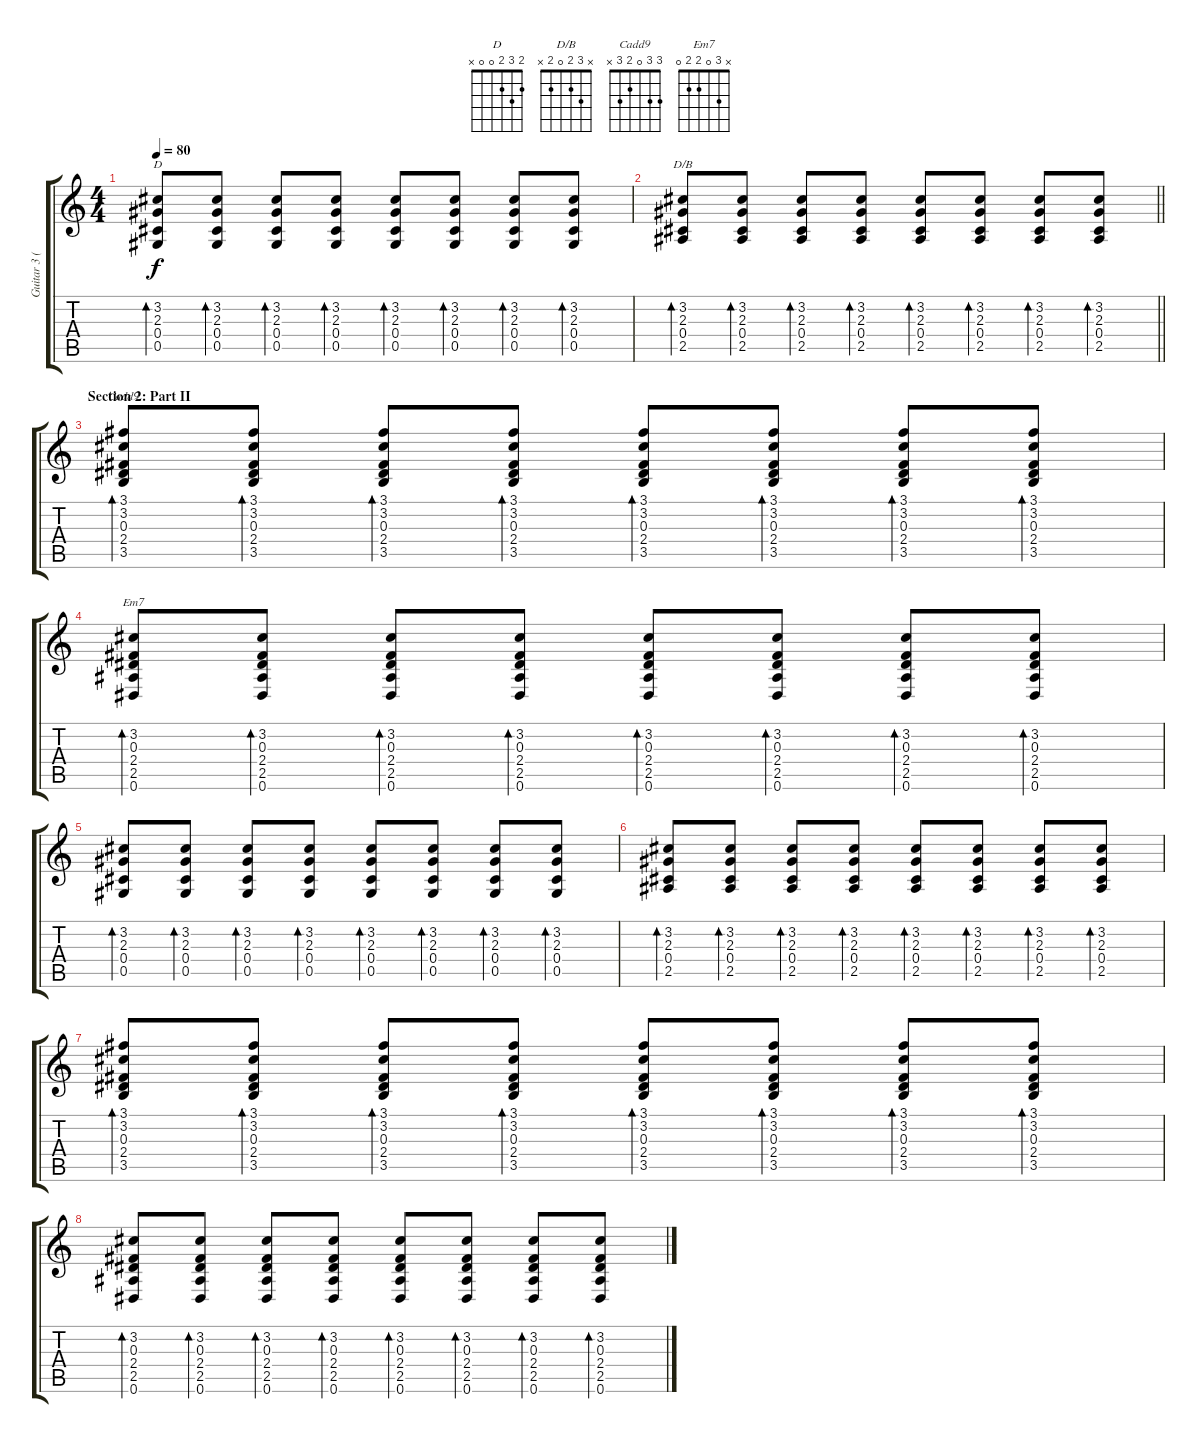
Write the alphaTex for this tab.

\track ("Guitar 3 (Acoustic)" "Guitar 3 (") {instrument acousticguitarsteel}
\staff {score tabs}
\tuning (Eb4 Bb3 Gb3 Db3 Ab2 Eb2) {hide}
\chord ("D" 2 3 2 0 0 x)
\chord ("D/B" x 3 2 0 2 x)
\chord ("Cadd9" 3 3 0 2 3 x)
\chord ("Em7" x 3 0 2 2 0)
\ts (4 4)
\tempo 80
\clef g2
\ks c
(3.2 2.3 0.4 0.5).8{bd 30 ch "D" dy f} (3.2 2.3 0.4 0.5).8{bd 30} (3.2 2.3 0.4 0.5).8{bd 30} (3.2 2.3 0.4 0.5).8{bd 30} (3.2 2.3 0.4 0.5).8{bd 30} (3.2 2.3 0.4 0.5).8{bd 30} (3.2 2.3 0.4 0.5).8{bd 30} (3.2 2.3 0.4 0.5).8{bd 30} |
\barLineRight lightlight
(3.2 2.3 0.4 2.5).8{bd 30 ch "D/B"} (3.2 2.3 0.4 2.5).8{bd 30} (3.2 2.3 0.4 2.5).8{bd 30} (3.2 2.3 0.4 2.5).8{bd 30} (3.2 2.3 0.4 2.5).8{bd 30} (3.2 2.3 0.4 2.5).8{bd 30} (3.2 2.3 0.4 2.5).8{bd 30} (3.2 2.3 0.4 2.5).8{bd 30} |
\section ("" "Section 2: Part II")
(3.1 3.2 0.3 2.4 3.5).8{bd 30 ch "Cadd9"} (3.1 3.2 0.3 2.4 3.5).8{bd 30} (3.1 3.2 0.3 2.4 3.5).8{bd 30} (3.1 3.2 0.3 2.4 3.5).8{bd 30} (3.1 3.2 0.3 2.4 3.5).8{bd 30} (3.1 3.2 0.3 2.4 3.5).8{bd 30} (3.1 3.2 0.3 2.4 3.5).8{bd 30} (3.1 3.2 0.3 2.4 3.5).8{bd 30} |
(3.2 0.3 2.4 2.5 0.6).8{bd 30 ch "Em7"} (3.2 0.3 2.4 2.5 0.6).8{bd 30} (3.2 0.3 2.4 2.5 0.6).8{bd 30} (3.2 0.3 2.4 2.5 0.6).8{bd 30} (3.2 0.3 2.4 2.5 0.6).8{bd 30} (3.2 0.3 2.4 2.5 0.6).8{bd 30} (3.2 0.3 2.4 2.5 0.6).8{bd 30} (3.2 0.3 2.4 2.5 0.6).8{bd 30} |
(3.2 2.3 0.4 0.5).8{bd 30} (3.2 2.3 0.4 0.5).8{bd 30} (3.2 2.3 0.4 0.5).8{bd 30} (3.2 2.3 0.4 0.5).8{bd 30} (3.2 2.3 0.4 0.5).8{bd 30} (3.2 2.3 0.4 0.5).8{bd 30} (3.2 2.3 0.4 0.5).8{bd 30} (3.2 2.3 0.4 0.5).8{bd 30} |
(3.2 2.3 0.4 2.5).8{bd 30} (3.2 2.3 0.4 2.5).8{bd 30} (3.2 2.3 0.4 2.5).8{bd 30} (3.2 2.3 0.4 2.5).8{bd 30} (3.2 2.3 0.4 2.5).8{bd 30} (3.2 2.3 0.4 2.5).8{bd 30} (3.2 2.3 0.4 2.5).8{bd 30} (3.2 2.3 0.4 2.5).8{bd 30} |
(3.1 3.2 0.3 2.4 3.5).8{bd 30} (3.1 3.2 0.3 2.4 3.5).8{bd 30} (3.1 3.2 0.3 2.4 3.5).8{bd 30} (3.1 3.2 0.3 2.4 3.5).8{bd 30} (3.1 3.2 0.3 2.4 3.5).8{bd 30} (3.1 3.2 0.3 2.4 3.5).8{bd 30} (3.1 3.2 0.3 2.4 3.5).8{bd 30} (3.1 3.2 0.3 2.4 3.5).8{bd 30} |
(3.2 0.3 2.4 2.5 0.6).8{bd 30} (3.2 0.3 2.4 2.5 0.6).8{bd 30} (3.2 0.3 2.4 2.5 0.6).8{bd 30} (3.2 0.3 2.4 2.5 0.6).8{bd 30} (3.2 0.3 2.4 2.5 0.6).8{bd 30} (3.2 0.3 2.4 2.5 0.6).8{bd 30} (3.2 0.3 2.4 2.5 0.6).8{bd 30} (3.2 0.3 2.4 2.5 0.6).8{bd 30}
